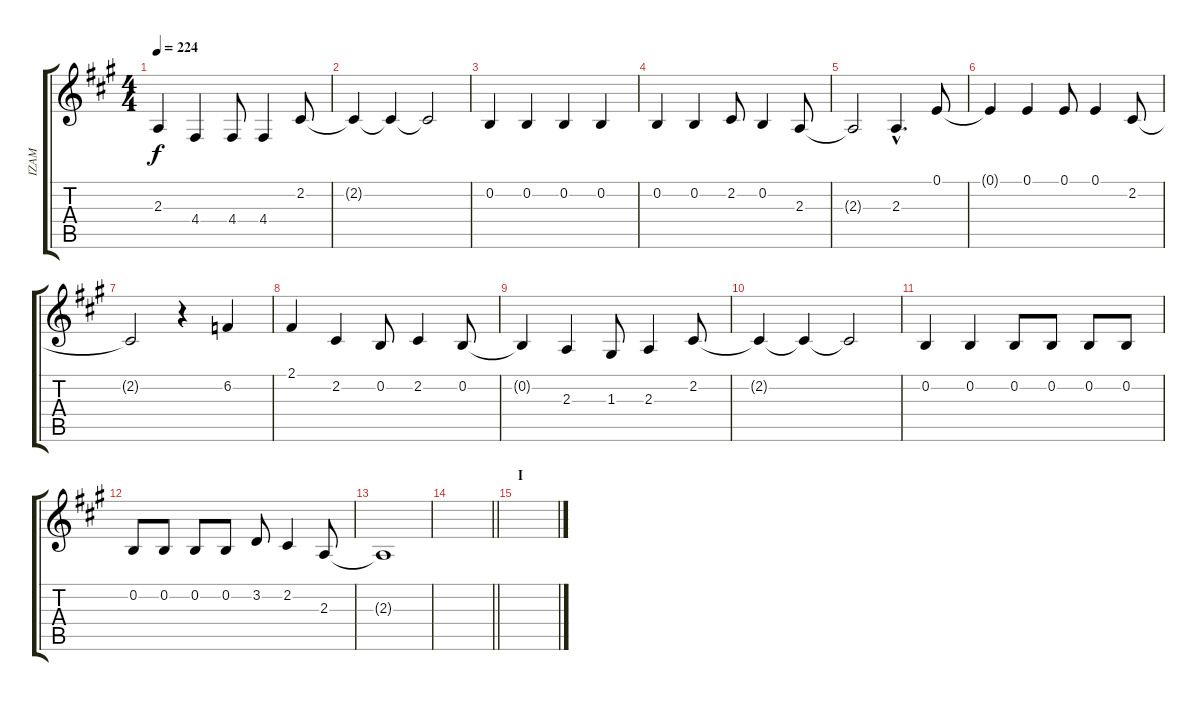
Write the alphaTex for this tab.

\track ("IZAM" "IZAM") {instrument oboe}
\staff {score tabs}
\tuning (E4 B3 G3 D3 A2 E2) {hide}
\ts (4 4)
\tempo 224
\clef g2
\ks a
2.3{t}.4{dy f} 4.4.4 4.4.8 4.4.4 2.2.8 |
2.2{t}.4 2.2{t}.4 2.2{t}.2 |
0.2.4 0.2.4 0.2.4 0.2.4 |
0.2.4 0.2.4 2.2.8 0.2.4 2.3.8 |
2.3{t}.2 2.3{hac}.4{d} 0.1.8 |
0.1{t}.4 0.1.4 0.1.8 0.1.4 2.2.8 |
2.2{t}.2 r.4 6.2.4 |
2.1.4 2.2.4 0.2.8 2.2.4 0.2.8 |
0.2{t}.4 2.3.4 1.3.8 2.3.4 2.2.8 |
2.2{t}.4 2.2{t}.4 2.2{t}.2 |
0.2.4 0.2.4 0.2.8 0.2.8 0.2.8 0.2.8 |
0.2.8 0.2.8 0.2.8 0.2.8 3.2.8 2.2.4 2.3.8 |
2.3{t}.1 |
\barLineRight lightlight
|
\section ("" "I")
